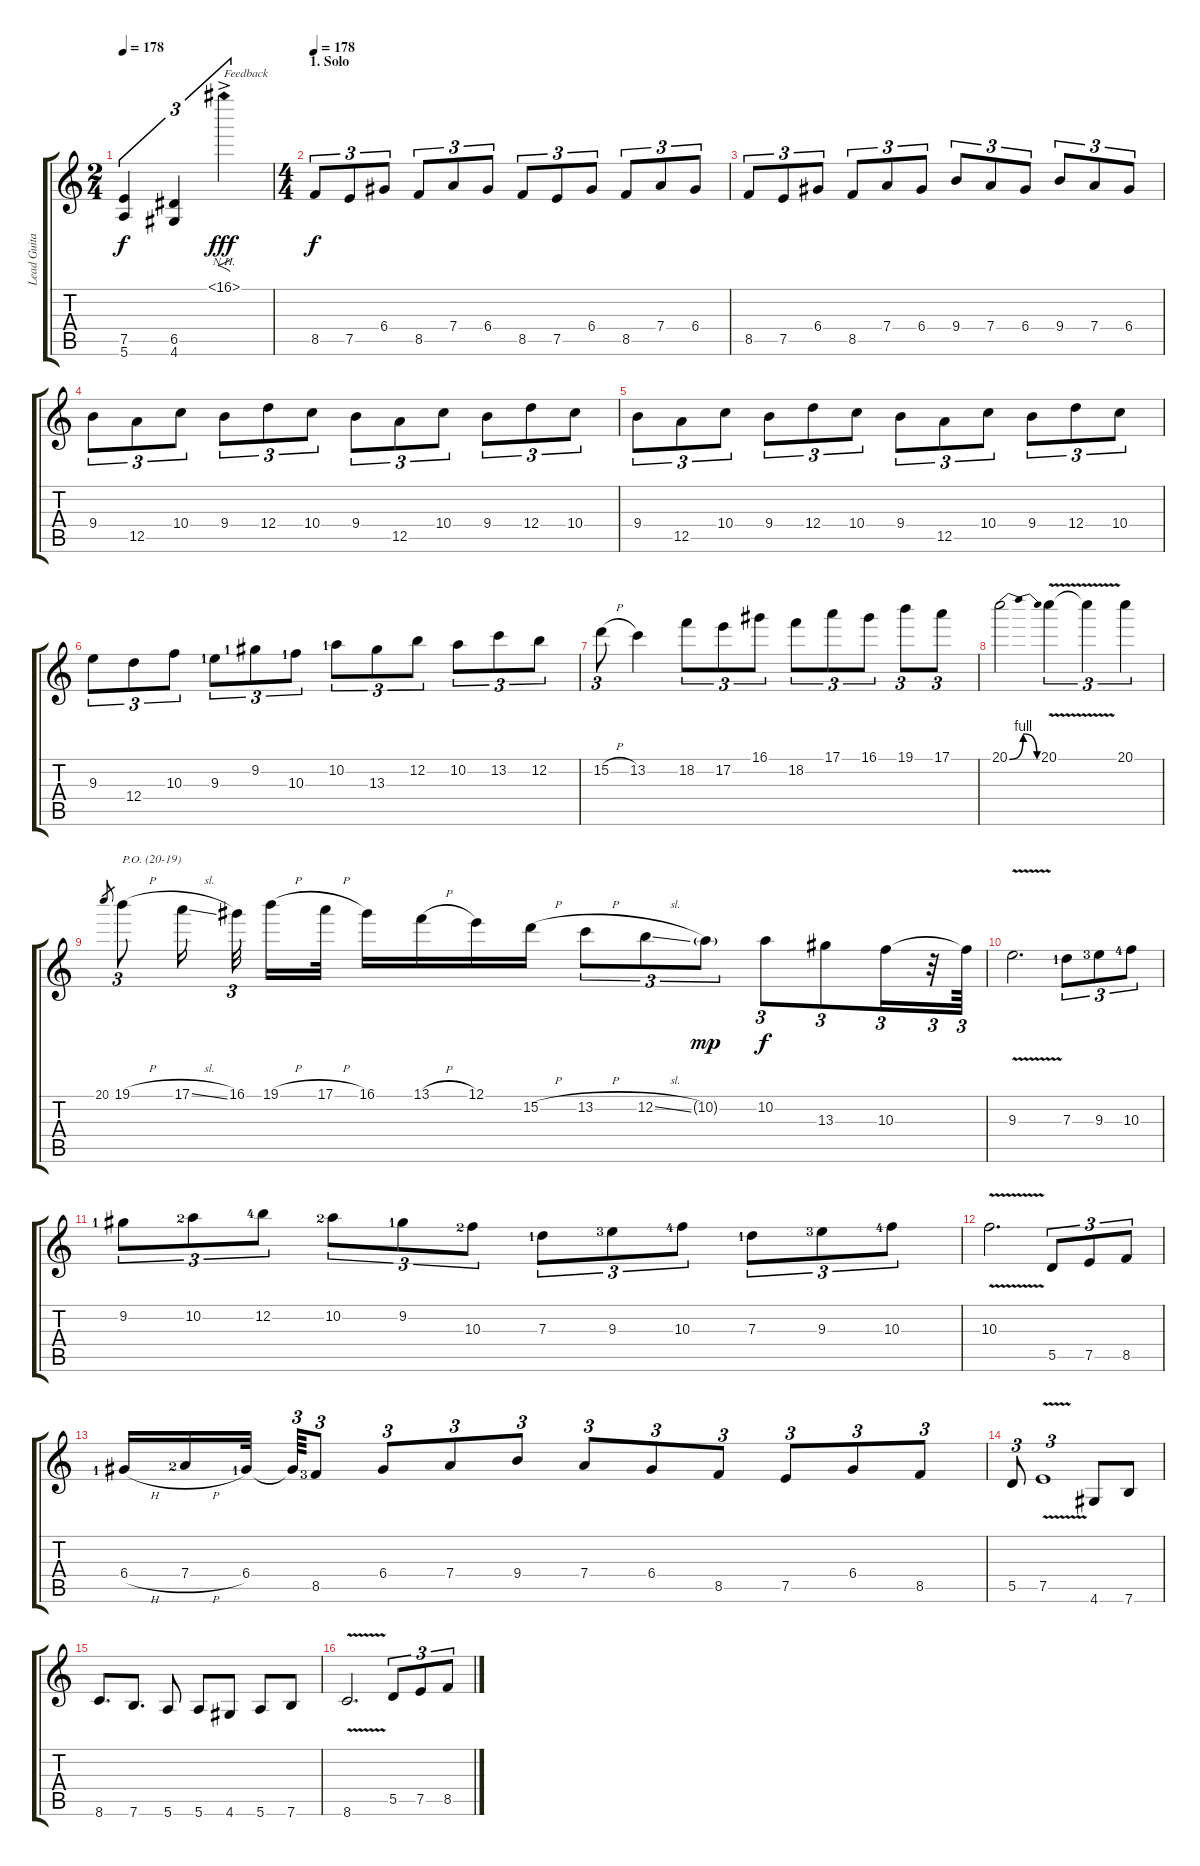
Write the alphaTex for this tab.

\track ("Lead Guitar" "Lead Guita") {instrument distortionguitar}
\staff {score tabs}
\tuning (E4 B3 G3 D3 A2 E2) {hide}
\ts (2 4)
\tempo 178
\clef g2
\ks c
(7.5 5.6).4{tu (3 2) dy f} (6.5 4.6).4{tu (3 2)} 16.1{nh ac}.4{f tu (3 2) txt "Feedback" dy fff} |
\ts (4 4)
\section ("" "1. Solo")
\tempo 178
8.5.8{tu (3 2) dy f} 7.5.8{tu (3 2)} 6.4.8{tu (3 2)} 8.5.8{tu (3 2)} 7.4.8{tu (3 2)} 6.4.8{tu (3 2)} 8.5.8{tu (3 2)} 7.5.8{tu (3 2)} 6.4.8{tu (3 2)} 8.5.8{tu (3 2)} 7.4.8{tu (3 2)} 6.4.8{tu (3 2)} |
8.5.8{tu (3 2)} 7.5.8{tu (3 2)} 6.4.8{tu (3 2)} 8.5.8{tu (3 2)} 7.4.8{tu (3 2)} 6.4.8{tu (3 2)} 9.4.8{tu (3 2)} 7.4.8{tu (3 2)} 6.4.8{tu (3 2)} 9.4.8{tu (3 2)} 7.4.8{tu (3 2)} 6.4.8{tu (3 2)} |
9.4.8{tu (3 2)} 12.5.8{tu (3 2)} 10.4.8{tu (3 2)} 9.4.8{tu (3 2)} 12.4.8{tu (3 2)} 10.4.8{tu (3 2)} 9.4.8{tu (3 2)} 12.5.8{tu (3 2)} 10.4.8{tu (3 2)} 9.4.8{tu (3 2)} 12.4.8{tu (3 2)} 10.4.8{tu (3 2)} |
9.4.8{tu (3 2)} 12.5.8{tu (3 2)} 10.4.8{tu (3 2)} 9.4.8{tu (3 2)} 12.4.8{tu (3 2)} 10.4.8{tu (3 2)} 9.4.8{tu (3 2)} 12.5.8{tu (3 2)} 10.4.8{tu (3 2)} 9.4.8{tu (3 2)} 12.4.8{tu (3 2)} 10.4.8{tu (3 2)} |
9.3.8{tu (3 2)} 12.4.8{tu (3 2)} 10.3.8{tu (3 2)} 9.3{lf 2}.8{tu (3 2)} 9.2{lf 2}.8{tu (3 2)} 10.3{lf 2}.8{tu (3 2)} 10.2{lf 2}.8{tu (3 2)} 13.3.8{tu (3 2)} 12.2.8{tu (3 2)} 10.2.8{tu (3 2)} 13.2.8{tu (3 2)} 12.2.8{tu (3 2)} |
15.2{h}.8{tu (3 2)} 13.2.4 18.2.8{tu (3 2)} 17.2.8{tu (3 2)} 16.1.8{tu (3 2)} 18.2.8{tu (3 2)} 17.1.8{tu (3 2)} 16.1.8{tu (3 2)} 19.1.8{tu (3 2)} 17.1.8{tu (3 2)} |
20.1{be (bendrelease 0 0 30 4 49 4 60 0)}.2 20.1{v}.4{tu (3 2)} 20.1{t}.4{tu (3 2)} 20.1.4{tu (3 2)} |
20.1.8{gr} 19.1{h}.8{tu (3 2) txt "P.O. (20-19)"} 17.1{sl}.16 16.1.32{tu (3 2)} 19.1{h}.16 17.1{h}.32 16.1.16 13.1{h}.16 12.1.16 15.2{h}.16 13.2{h}.8{tu (3 2)} 12.2{sl}.8{tu (3 2)} 10.2{g}.8{tu (3 2) dy mp} 10.2.8{tu (3 2) dy f} 13.3.8{tu (3 2)} 10.3.16{tu (3 2)} r.32{tu (3 2)} 10.3{t}.64{tu (3 2)} |
9.3{v}.2{d} 7.3{lf 2}.8{tu (3 2)} 9.3{lf 4}.8{tu (3 2)} 10.3{lf 5}.8{tu (3 2)} |
9.2{lf 2}.8{tu (3 2)} 10.2{lf 3}.8{tu (3 2)} 12.2{lf 5}.8{tu (3 2)} 10.2{lf 3}.8{tu (3 2)} 9.2{lf 2}.8{tu (3 2)} 10.3{lf 3}.8{tu (3 2)} 7.3{lf 2}.8{tu (3 2)} 9.3{lf 4}.8{tu (3 2)} 10.3{lf 5}.8{tu (3 2)} 7.3{lf 2}.8{tu (3 2)} 9.3{lf 4}.8{tu (3 2)} 10.3{lf 5}.8{tu (3 2)} |
10.3{v}.2{d} 5.5.8{tu (3 2)} 7.5.8{tu (3 2)} 8.5.8{tu (3 2)} |
6.4{h lf 2}.16 7.4{h lf 3}.16 6.4{lf 2}.32 6.4{t}.64{tu (3 2)} 8.5{lf 4}.8{tu (3 2)} 6.4.8{tu (3 2)} 7.4.8{tu (3 2)} 9.4.8{tu (3 2)} 7.4.8{tu (3 2)} 6.4.8{tu (3 2)} 8.5.8{tu (3 2)} 7.5.8{tu (3 2)} 6.4.8{tu (3 2)} 8.5.8{tu (3 2)} |
5.5.8{tu (3 2)} 7.5{v}.1{tu (3 2)} 4.6.8 7.6.8 |
8.6.8{d} 7.6.8{d} 5.6.8 5.6.8 4.6.8 5.6.8 7.6.8 |
8.6{v}.2{d} 5.5.8{tu (3 2)} 7.5.8{tu (3 2)} 8.5.8{tu (3 2)}
